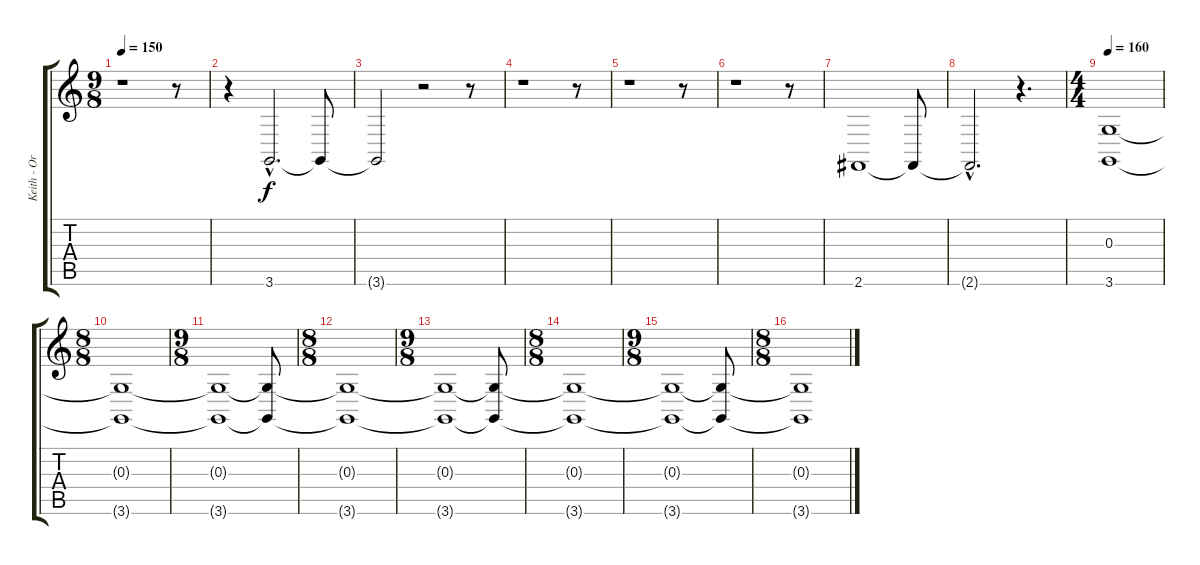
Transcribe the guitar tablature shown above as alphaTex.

\track ("Keith - Organ LH" "Keith - Or") {instrument churchorgan}
\staff {score tabs}
\tuning (E4 B3 G3 D3 A2 E2) {hide}
\ts (9 8)
\tempo 150
\clef g2
\ks c
r.1{dy f} r.8 |
r.4 3.6{hac}.2{d} 3.6{t}.8 |
3.6{t}.2 r.2 r.8 |
r.1 r.8 |
r.1 r.8 |
r.1 r.8 |
2.6.1 2.6{t}.8 |
2.6{hac t}.2{d} r.4{d} |
\ts (4 4)
\tempo 160
(0.3 3.6).1 |
\ts (8 8)
(0.3{t} 3.6{t}).1 |
\ts (9 8)
(0.3{t} 3.6{t}).1 (0.3{t} 3.6{t}).8 |
\ts (8 8)
(0.3{t} 3.6{t}).1 |
\ts (9 8)
(0.3{t} 3.6{t}).1 (0.3{t} 3.6{t}).8 |
\ts (8 8)
(0.3{t} 3.6{t}).1 |
\ts (9 8)
(0.3{t} 3.6{t}).1 (0.3{t} 3.6{t}).8 |
\ts (8 8)
(0.3{t} 3.6{t}).1
